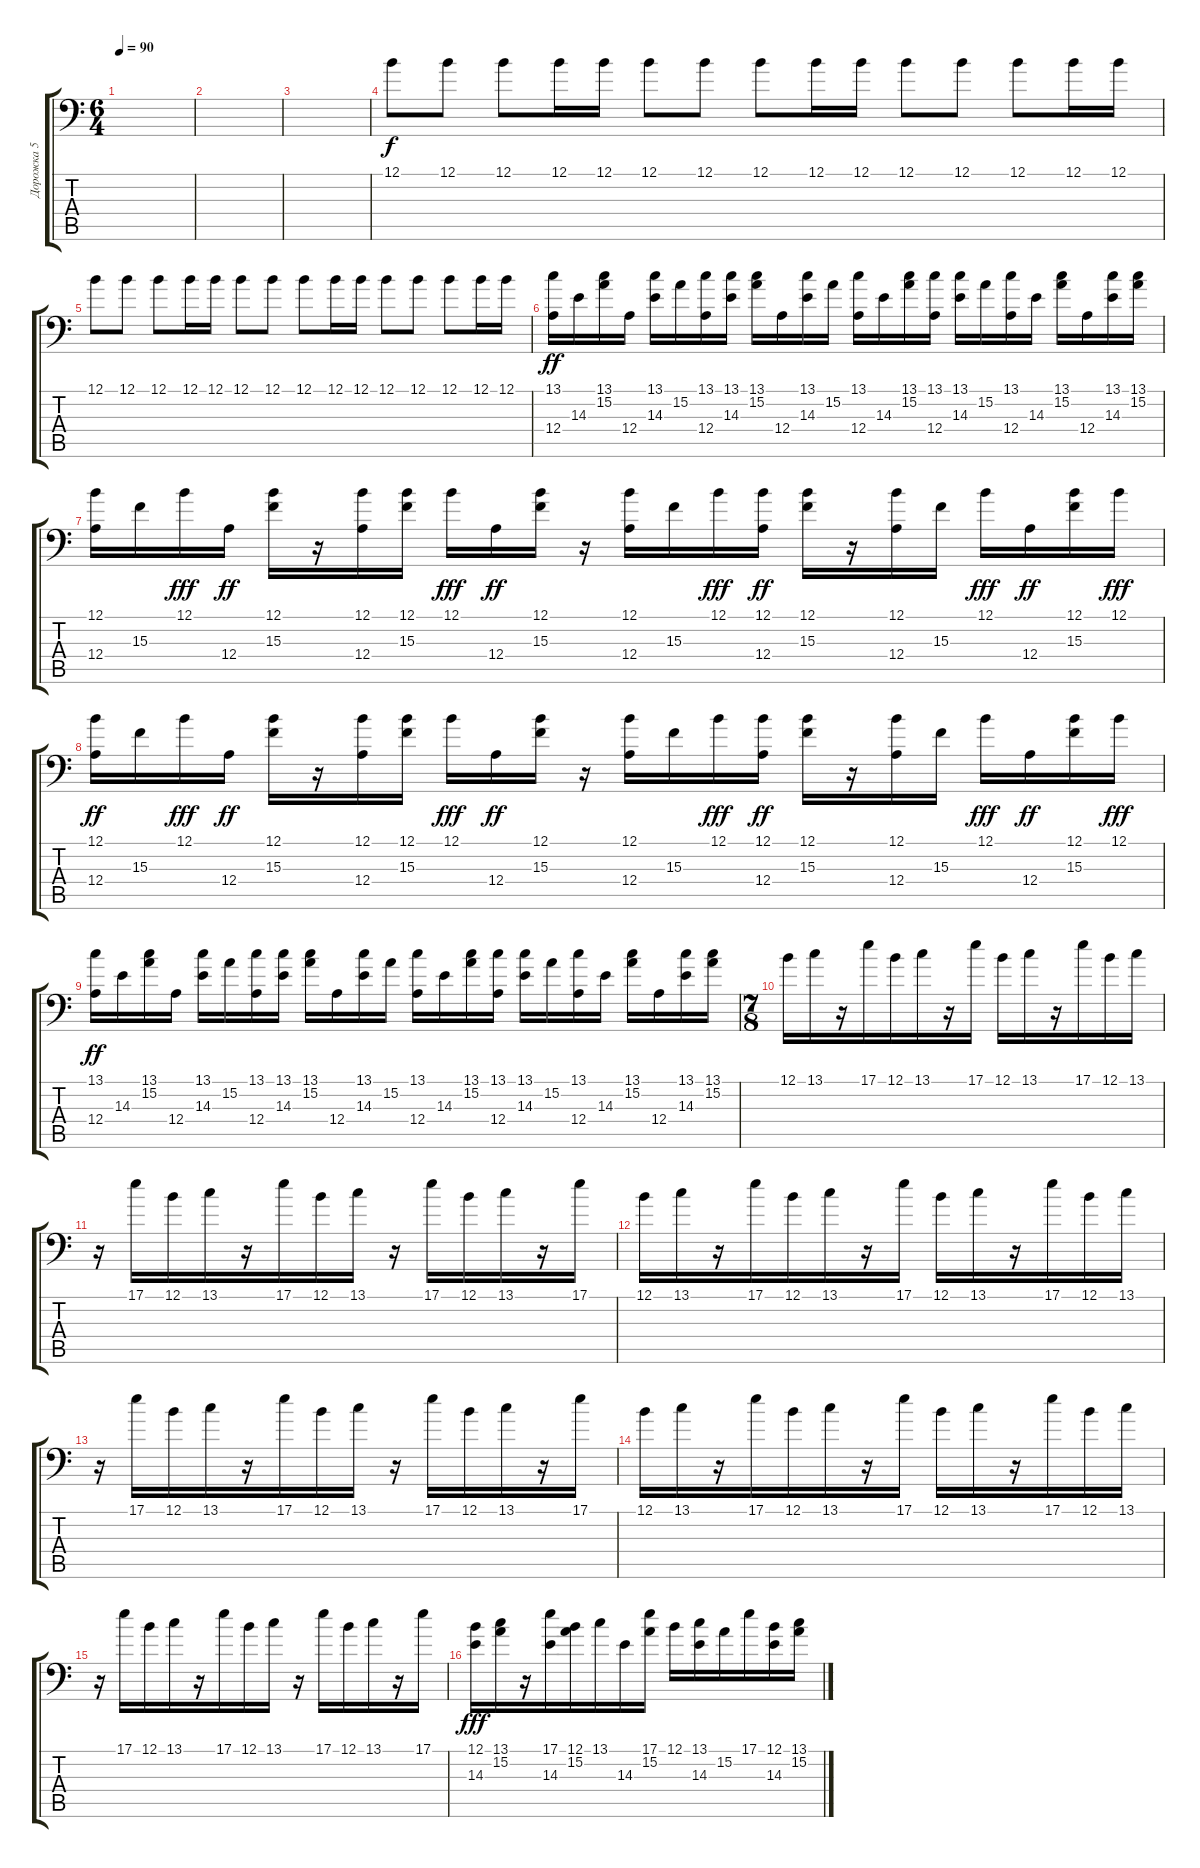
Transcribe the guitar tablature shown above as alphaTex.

\track ("Дорожка 5" "Дорожка 5") {instrument brightacousticpiano}
\staff {score tabs}
\tuning (B3 Gb3 D3 A2 E2 A1) {hide}
\ts (6 4)
\tempo 90
\clef f4
\ks c
|
|
|
12.1.8{dy f} 12.1.8 12.1.8 12.1.16 12.1.16 12.1.8 12.1.8 12.1.8 12.1.16 12.1.16 12.1.8 12.1.8 12.1.8 12.1.16 12.1.16 |
12.1.8 12.1.8 12.1.8 12.1.16 12.1.16 12.1.8 12.1.8 12.1.8 12.1.16 12.1.16 12.1.8 12.1.8 12.1.8 12.1.16 12.1.16 |
(13.1 12.4).16{dy ff} 14.3.16 (13.1 15.2).16 12.4.16 (13.1 14.3).16 15.2.16 (13.1 12.4).16 (13.1 14.3).16 (13.1 15.2).16 12.4.16 (13.1 14.3).16 15.2.16 (13.1 12.4).16 14.3.16 (13.1 15.2).16 (13.1 12.4).16 (13.1 14.3).16 15.2.16 (13.1 12.4).16 14.3.16 (13.1 15.2).16 12.4.16 (13.1 14.3).16 (13.1 15.2).16 |
(12.1 12.4).16 15.3.16 12.1.16{dy fff} 12.4.16{dy ff} (12.1 15.3).16 r.16 (12.1 12.4).16 (12.1 15.3).16 12.1.16{dy fff} 12.4.16{dy ff} (12.1 15.3).16 r.16 (12.1 12.4).16 15.3.16 12.1.16{dy fff} (12.1 12.4).16{dy ff} (12.1 15.3).16 r.16 (12.1 12.4).16 15.3.16 12.1.16{dy fff} 12.4.16{dy ff} (12.1 15.3).16 12.1.16{dy fff} |
(12.1 12.4).16{dy ff} 15.3.16 12.1.16{dy fff} 12.4.16{dy ff} (12.1 15.3).16 r.16 (12.1 12.4).16 (12.1 15.3).16 12.1.16{dy fff} 12.4.16{dy ff} (12.1 15.3).16 r.16 (12.1 12.4).16 15.3.16 12.1.16{dy fff} (12.1 12.4).16{dy ff} (12.1 15.3).16 r.16 (12.1 12.4).16 15.3.16 12.1.16{dy fff} 12.4.16{dy ff} (12.1 15.3).16 12.1.16{dy fff} |
(13.1 12.4).16{dy ff} 14.3.16 (13.1 15.2).16 12.4.16 (13.1 14.3).16 15.2.16 (13.1 12.4).16 (13.1 14.3).16 (13.1 15.2).16 12.4.16 (13.1 14.3).16 15.2.16 (13.1 12.4).16 14.3.16 (13.1 15.2).16 (13.1 12.4).16 (13.1 14.3).16 15.2.16 (13.1 12.4).16 14.3.16 (13.1 15.2).16 12.4.16 (13.1 14.3).16 (13.1 15.2).16 |
\ts (7 8)
12.1.16{instrument electricpiano1} 13.1.16 r.16 17.1.16 12.1.16 13.1.16 r.16 17.1.16 12.1.16 13.1.16 r.16 17.1.16 12.1.16 13.1.16 |
r.16 17.1.16 12.1.16 13.1.16 r.16 17.1.16 12.1.16 13.1.16 r.16 17.1.16 12.1.16 13.1.16 r.16 17.1.16 |
12.1.16 13.1.16 r.16 17.1.16 12.1.16 13.1.16 r.16 17.1.16 12.1.16 13.1.16 r.16 17.1.16 12.1.16 13.1.16 |
r.16 17.1.16 12.1.16 13.1.16 r.16 17.1.16 12.1.16 13.1.16 r.16 17.1.16 12.1.16 13.1.16 r.16 17.1.16 |
12.1.16 13.1.16 r.16 17.1.16 12.1.16 13.1.16 r.16 17.1.16 12.1.16 13.1.16 r.16 17.1.16 12.1.16 13.1.16 |
r.16 17.1.16 12.1.16 13.1.16 r.16 17.1.16 12.1.16 13.1.16 r.16 17.1.16 12.1.16 13.1.16 r.16 17.1.16 |
(12.1 14.3).16{dy fff instrument electricpiano1} (13.1 15.2).16 r.16 (17.1 14.3).16 (12.1 15.2).16 13.1.16 14.3.16 (17.1 15.2).16 12.1.16 (13.1 14.3).16 15.2.16 17.1.16 (12.1 14.3).16 (13.1 15.2).16
